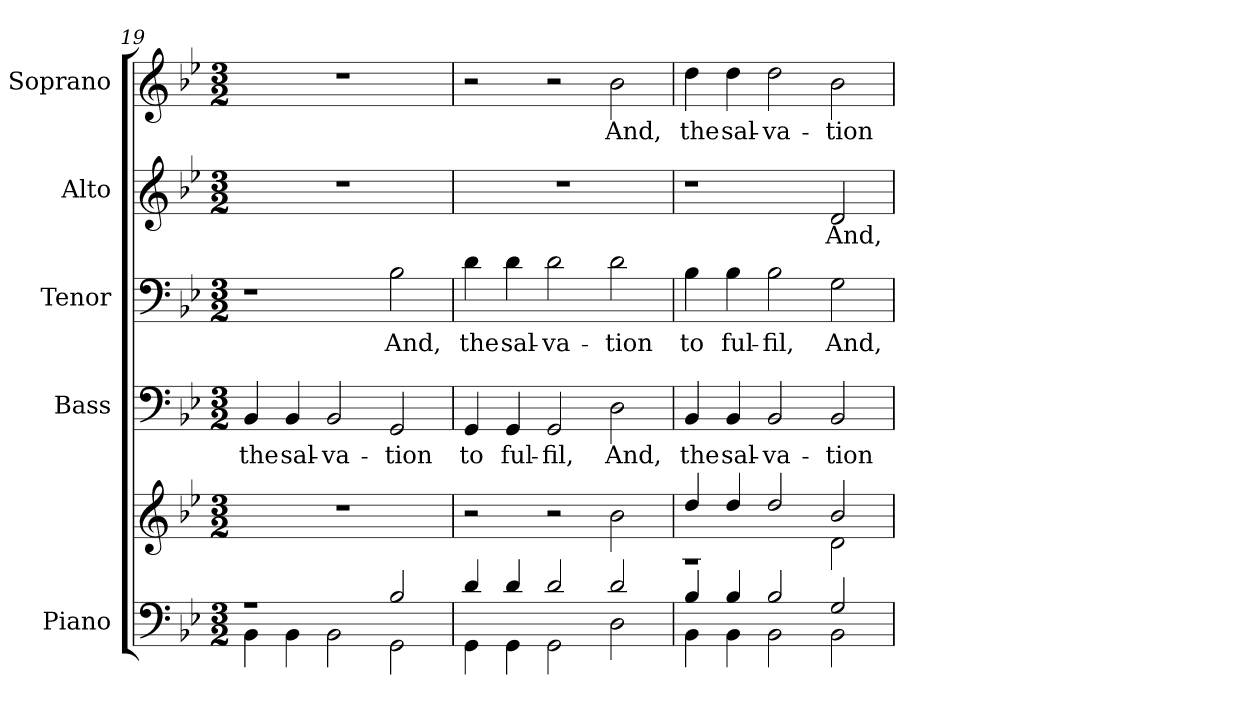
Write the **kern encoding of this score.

**kern	**kern	**kern	**text	**kern	**text	**kern	**text	**kern	**text
*part5	*part5	*part4	*part4	*part3	*part3	*part2	*part2	*part1	*part1
*staff6	*staff5	*staff4	*staff4	*staff3	*staff3	*staff2	*staff2	*staff1	*staff1
*I"Piano	*	*I"Bass	*	*I"Tenor	*	*I"Alto	*	*I"Soprano	*
*I'Pno.	*	*I'B.	*	*I'T.	*	*I'A.	*	*I'S.	*
!!LO:PB:g=z
*clefF4	*clefG2	*clefF4	*	*clefF4	*	*clefG2	*	*clefG2	*
*k[b-e-]	*k[b-e-]	*k[b-e-]	*	*k[b-e-]	*	*k[b-e-]	*	*k[b-e-]	*
*g:	*g:	*g:	*	*g:	*	*g:	*	*g:	*
*M3/2	*M3/2	*M3/2	*	*M3/2	*	*M3/2	*	*M3/2	*
=19	=19	=19	=19	=19	=19	=19	=19	=19	=19
*^	*	*	*	*	*	*	*	*	*
!	!	!LO:N:vis=1	!	!	!	!	!	!	!	!
!	!	!	!	!LO:LY:b:color=#000000	!	!	!LO:N:vis=1	!	!LO:N:vis=1	!
1r	4BB-i\	1.r	4BB-i/	the	1r	.	1.r	.	1.r	.
!	!	!	!	!LO:LY:b:color=#000000	!	!	!	!	!	!
.	4BB-i\	.	4BB-i/	sal-	.	.	.	.	.	.
!	!	!	!	!LO:LY:b:color=#000000	!	!	!	!	!	!
.	2BB-i\	.	2BB-i/	-va-	.	.	.	.	.	.
!	!	!	!	!LO:LY:b:color=#000000	!	!	!	!	!	!
!	!	!	!	!	!	!LO:LY:b:color=#000000	!	!	!	!
2B-i/	2GGi\	.	2GGi/	-tion	2B-i\	And,	.	.	.	.
=20	=20	=20	=20	=20	=20	=20	=20	=20	=20	=20
!	!	!	!	!LO:LY:b:color=#000000	!	!	!	!	!	!
!	!	!	!	!	!	!LO:LY:b:color=#000000	!LO:N:vis=1	!	!	!
4di/	4GGi\	2r	4GGi/	to	4di\	the	1.r	.	2r	.
!	!	!	!	!LO:LY:b:color=#000000	!	!	!	!	!	!
!	!	!	!	!	!	!LO:LY:b:color=#000000	!	!	!	!
4di/	4GGi\	.	4GGi/	ful-	4di\	sal-	.	.	.	.
!	!	!	!	!LO:LY:b:color=#000000	!	!	!	!	!	!
!	!	!	!	!	!	!LO:LY:b:color=#000000	!	!	!	!
2di/	2GGi\	2r	2GGi/	-fil,	2di\	-va-	.	.	2r	.
!	!	!	!	!LO:LY:b:color=#000000	!	!	!	!	!	!
!	!	!	!	!	!	!LO:LY:b:color=#000000	!	!	!	!
!	!	!	!	!	!	!	!	!	!	!LO:LY:b:color=#000000
2di/	2Di\	2b-i\	2Di\	And,	2di\	-tion	.	.	2b-i\	And,
=21	=21	=21	=21	=21	=21	=21	=21	=21	=21	=21
*	*	*^	*	*	*	*	*	*	*	*
!	!	!	!	!	!LO:LY:b:color=#000000	!	!	!	!	!	!
!	!	!	!	!	!	!	!LO:LY:b:color=#000000	!	!	!	!
!	!	!	!	!	!	!	!	!	!	!	!LO:LY:b:color=#000000
4B-i/	4BB-i\	4ddi/	1r	4BB-i/	the	4B-i\	to	1r	.	4ddi\	the
!	!	!	!	!	!LO:LY:b:color=#000000	!	!	!	!	!	!
!	!	!	!	!	!	!	!LO:LY:b:color=#000000	!	!	!	!
!	!	!	!	!	!	!	!	!	!	!	!LO:LY:b:color=#000000
4B-i/	4BB-i\	4ddi/	.	4BB-i/	sal-	4B-i\	ful-	.	.	4ddi\	sal-
!	!	!	!	!	!LO:LY:b:color=#000000	!	!	!	!	!	!
!	!	!	!	!	!	!	!LO:LY:b:color=#000000	!	!	!	!
!	!	!	!	!	!	!	!	!	!	!	!LO:LY:b:color=#000000
2B-i/	2BB-i\	2ddi/	.	2BB-i/	-va-	2B-i\	-fil,	.	.	2ddi\	-va-
!	!	!	!	!	!LO:LY:b:color=#000000	!	!	!	!	!	!
!	!	!	!	!	!	!	!LO:LY:b:color=#000000	!	!	!	!
!	!	!	!	!	!	!	!	!	!LO:LY:b:color=#000000	!	!
!	!	!	!	!	!	!	!	!	!	!	!LO:LY:b:color=#000000
2Gi/	2BB-i\	2b-i/	2di\	2BB-i/	-tion	2Gi\	And,	2di/	And,	2b-i\	-tion
*v	*v	*	*	*	*	*	*	*	*	*	*
*	*v	*v	*	*	*	*	*	*	*	*
=	=	=	=	=	=	=	=	=	=
*-	*-	*-	*-	*-	*-	*-	*-	*-	*-
